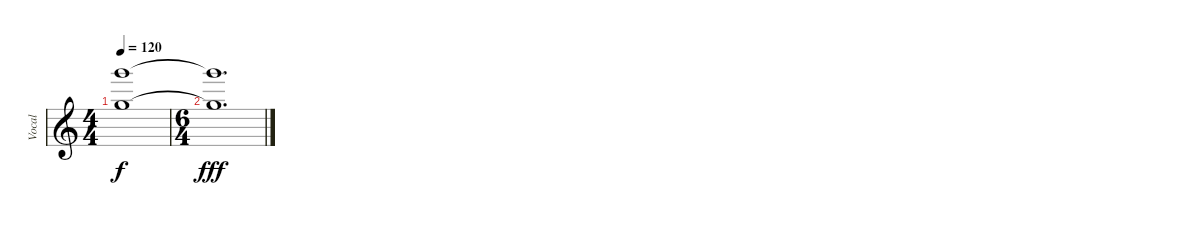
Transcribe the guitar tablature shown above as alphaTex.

\track ("Vocal" "Vocal") {instrument synthvoice}
\staff {score}
\tuning (E4 B3 G3 D3 A2 E2) {hide}
\ts (4 4)
\tempo 120
\clef g2
\ks c
(27.1{t} 24.3{t}).1{dy f} |
\ts (6 4)
(27.1{t} 24.3{t}).1{d dy fff}
